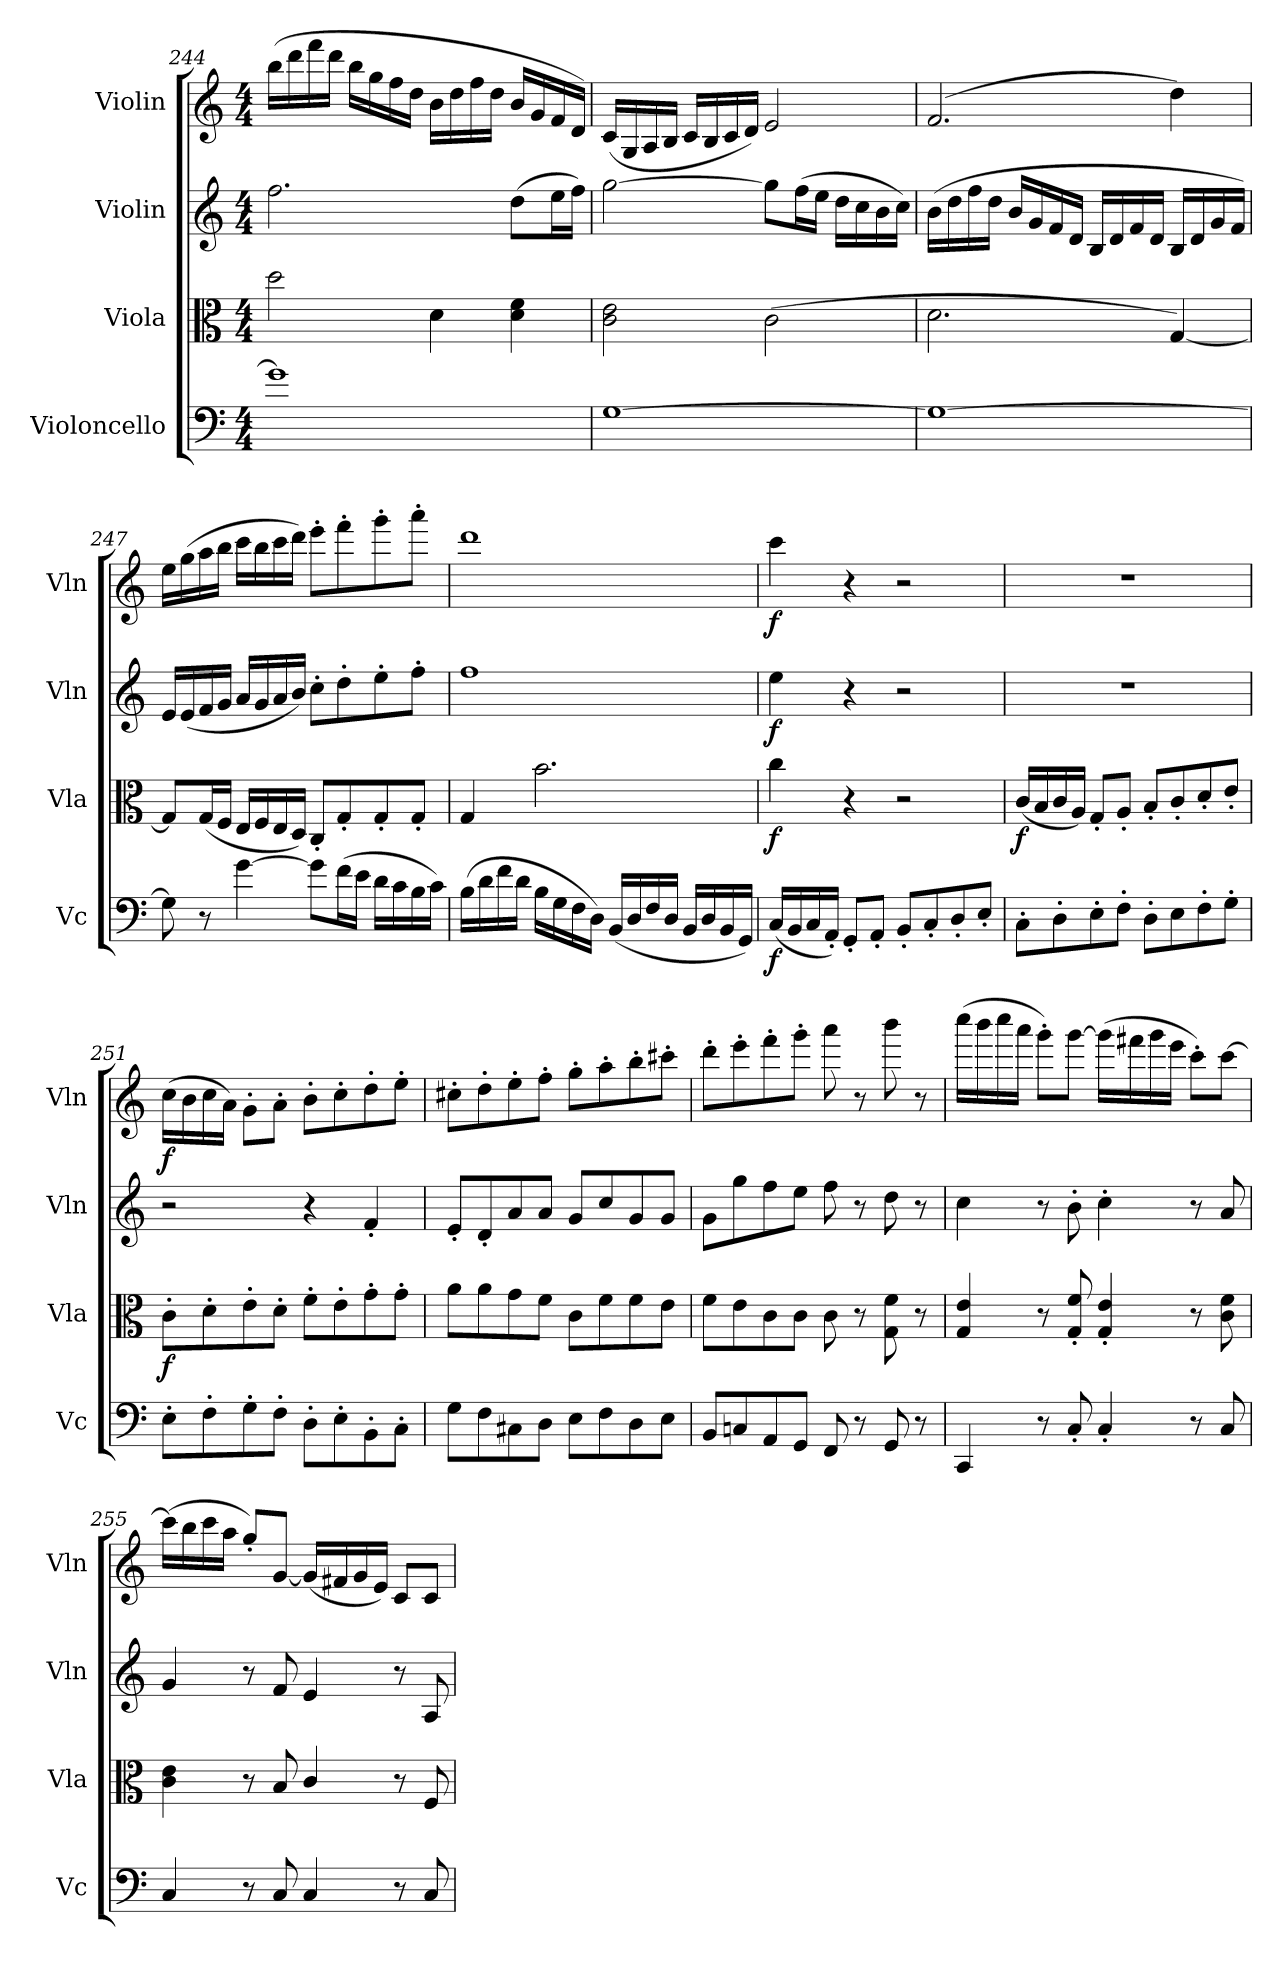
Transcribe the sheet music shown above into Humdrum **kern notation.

**kern	**dynam	**kern	**dynam	**kern	**dynam	**kern	**dynam
*part4	*part4	*part3	*part3	*part2	*part2	*part1	*part1
*staff4	*staff4	*staff3	*staff3	*staff2	*staff2	*staff1	*staff1
*I"Violoncello	*	*I"Viola	*	*I"Violin	*	*I"Violin	*
*I'Vc	*	*I'Vla	*	*I'Vln	*	*I'Vln	*
*clefF4	*	*clefC3	*	*clefG2	*	*clefG2	*
*k[]	*	*k[]	*	*k[]	*	*k[]	*
*C:	*	*C:	*	*C:	*	*C:	*
*M4/4	*	*M4/4	*	*M4/4	*	*M4/4	*
=244	=244	=244	=244	=244	=244	=244	=244
1g]	.	2dd\	.	2.ff\	.	(16bb\LL	.
.	.	.	.	.	.	16ddd\	.
.	.	.	.	.	.	16fff\	.
.	.	.	.	.	.	16ddd\JJ	.
.	.	.	.	.	.	16bb\LL	.
.	.	.	.	.	.	16gg\	.
.	.	.	.	.	.	16ff\	.
.	.	.	.	.	.	16dd\JJ	.
.	.	4d\	.	.	.	16b\LL	.
.	.	.	.	.	.	16dd\	.
.	.	.	.	.	.	16ff\	.
.	.	.	.	.	.	16dd\JJ	.
.	.	4d\ 4f\	.	(8dd\L	.	16b/LL	.
.	.	.	.	.	.	16g/	.
.	.	.	.	16ee\L	.	16f/	.
.	.	.	.	16ff\JJ)	.	16d/JJ)	.
=245	=245	=245	=245	=245	=245	=245	=245
[1G	.	2c\ 2e\	.	[2gg\	.	(16c/LL	.
.	.	.	.	.	.	16G/	.
.	.	.	.	.	.	16A/	.
.	.	.	.	.	.	16B/JJ	.
.	.	.	.	.	.	16c/LL	.
.	.	.	.	.	.	16B/	.
.	.	.	.	.	.	16c/	.
.	.	.	.	.	.	16d/JJ)	.
.	.	(2c\	.	8gg\L]	.	2e/	.
.	.	.	.	(16ff\L	.	.	.
.	.	.	.	16ee\JJ	.	.	.
.	.	.	.	16dd\LL	.	.	.
.	.	.	.	16cc\	.	.	.
.	.	.	.	16b\	.	.	.
.	.	.	.	16cc\JJ)	.	.	.
=246	=246	=246	=246	=246	=246	=246	=246
1G_	.	2.d\	.	(16b\LL	.	(2.f/	.
.	.	.	.	16dd\	.	.	.
.	.	.	.	16ff\	.	.	.
.	.	.	.	16dd\JJ	.	.	.
.	.	.	.	16b/LL	.	.	.
.	.	.	.	16g/	.	.	.
.	.	.	.	16f/	.	.	.
.	.	.	.	16d/JJ	.	.	.
.	.	.	.	16B/LL	.	.	.
.	.	.	.	16d/	.	.	.
.	.	.	.	16f/	.	.	.
.	.	.	.	16d/JJ	.	.	.
.	.	[4G/)	.	16B/LL	.	4dd\)	.
.	.	.	.	16d/	.	.	.
.	.	.	.	16g/	.	.	.
.	.	.	.	16f/JJ)	.	.	.
=247	=247	=247	=247	=247	=247	=247	=247
8G\]	.	8G/L]	.	16e/LL	.	16ee\LL	.
.	.	.	.	(16e/	.	(16gg\	.
8r	.	(16G/L	.	16f/	.	16aa\	.
.	.	16F/JJ	.	16g/JJ	.	16bb\JJ	.
[4g\	.	16E/LL	.	16a/LL	.	16ccc\LL	.
.	.	16F/	.	16g/	.	16bb\	.
.	.	16E/	.	16a/	.	16ccc\	.
.	.	16D/JJ)	.	16b/JJ)	.	16ddd\JJ)	.
8g\L]	.	8C'/L	.	8cc'\L	.	8eee'\L	.
(16f\L	.	8G'/	.	8dd'\	.	8fff'\	.
16e\JJ	.	.	.	.	.	.	.
16d\LL	.	8G'/	.	8ee'\	.	8ggg'\	.
16c\	.	.	.	.	.	.	.
16B\	.	8G'/J	.	8ff'\J	.	8aaa'\J	.
16c\JJ)	.	.	.	.	.	.	.
=248	=248	=248	=248	=248	=248	=248	=248
(16B\LL	.	4G/	.	1ff	.	1ddd	.
16d\	.	.	.	.	.	.	.
16f\	.	.	.	.	.	.	.
16d\JJ	.	.	.	.	.	.	.
16B\LL	.	2.b\	.	.	.	.	.
16G\	.	.	.	.	.	.	.
16F\	.	.	.	.	.	.	.
16D\JJ)	.	.	.	.	.	.	.
(16BB/LL	.	.	.	.	.	.	.
16D/	.	.	.	.	.	.	.
16F/	.	.	.	.	.	.	.
16D/JJ	.	.	.	.	.	.	.
16BB/LL	.	.	.	.	.	.	.
16D/	.	.	.	.	.	.	.
16BB/	.	.	.	.	.	.	.
16GG/JJ)	.	.	.	.	.	.	.
=249	=249	=249	=249	=249	=249	=249	=249
(16C/LL	f	4cc\	f	4ee\	f	4ccc\	f
16BB/	.	.	.	.	.	.	.
16C/	.	.	.	.	.	.	.
16AA'/JJ)	.	.	.	.	.	.	.
8GG'/L	.	4r	.	4r	.	4r	.
8AA'/J	.	.	.	.	.	.	.
8BB'/L	.	2r	.	2r	.	2r	.
8C'/	.	.	.	.	.	.	.
8D'/	.	.	.	.	.	.	.
8E'/J	.	.	.	.	.	.	.
=250	=250	=250	=250	=250	=250	=250	=250
8C'\L	.	(16c/LL	f	1r	.	1r	.
.	.	16B/	.	.	.	.	.
8D'\	.	16c/	.	.	.	.	.
.	.	16A/JJ)	.	.	.	.	.
8E'\	.	8G'/L	.	.	.	.	.
8F'\J	.	8A'/J	.	.	.	.	.
8D'\L	.	8B'/L	.	.	.	.	.
8E\	.	8c'/	.	.	.	.	.
8F'\	.	8d'/	.	.	.	.	.
8G'\J	.	8e'/J	.	.	.	.	.
=251	=251	=251	=251	=251	=251	=251	=251
8E'\L	.	8c'\L	f	2r	.	(16cc\LL	f
.	.	.	.	.	.	16b\	.
8F'\	.	8d'\	.	.	.	16cc\	.
.	.	.	.	.	.	16a\JJ)	.
8G'\	.	8e'\	.	.	.	8g'\L	.
8F'\J	.	8d'\J	.	.	.	8a'\J	.
8D'\L	.	8f'\L	.	4r	.	8b'\L	.
8E'\	.	8e'\	.	.	.	8cc'\	.
8BB'\	.	8g'\	.	4f'/	.	8dd'\	.
8C'\J	.	8g'\J	.	.	.	8ee'\J	.
=252	=252	=252	=252	=252	=252	=252	=252
8G\L	.	8a\L	.	8e'/L	.	8cc#X'\L	.
8F\	.	8a\	.	8d'/	.	8dd'\	.
8C#X\	.	8g\	.	8a/	.	8ee'\	.
8D\J	.	8f\J	.	8a/J	.	8ff'\J	.
8E\L	.	8c\L	.	8g/L	.	8gg'\L	.
8F\	.	8f\	.	8cc/	.	8aa'\	.
8D\	.	8f\	.	8g/	.	8bb'\	.
8E\J	.	8e\J	.	8g/J	.	8ccc#X'\J	.
=253	=253	=253	=253	=253	=253	=253	=253
8BB/L	.	8f\L	.	8g\L	.	8ddd'\L	.
8Cn/	.	8e\	.	8gg\	.	8eee'\	.
8AA/	.	8c\	.	8ff\	.	8fff'\	.
8GG/J	.	8c\J	.	8ee\J	.	8ggg'\J	.
8FF/	.	8c\	.	8ff\	.	8aaa\	.
8r	.	8r	.	8r	.	8r	.
8GG/	.	8G\ 8f\	.	8dd\	.	8bbb\	.
8r	.	8r	.	8r	.	8r	.
=254	=254	=254	=254	=254	=254	=254	=254
4CC/	.	4G/ 4e/	.	4cc\	.	(16cccc\LL	.
.	.	.	.	.	.	16bbb\	.
.	.	.	.	.	.	16cccc\	.
.	.	.	.	.	.	16aaa\JJ	.
8r	.	8r	.	8r	.	8ggg'\L)	.
8C'/	.	8G'/ 8f'/	.	8b'\	.	[8ggg\J	.
4C'/	.	4G'/ 4e'/	.	4cc'\	.	(16ggg\LL]	.
.	.	.	.	.	.	16fff#X\	.
.	.	.	.	.	.	16ggg\	.
.	.	.	.	.	.	16eee\JJ	.
8r	.	8r	.	8r	.	8ccc'\L)	.
8C/	.	8c\ 8f\	.	8a/	.	[8ccc\J	.
=255	=255	=255	=255	=255	=255	=255	=255
4C/	.	4c\ 4e\	.	4g/	.	(16ccc\LL]	.
.	.	.	.	.	.	16bb\	.
.	.	.	.	.	.	16ccc\	.
.	.	.	.	.	.	16aa\JJ	.
8r	.	8r	.	8r	.	8gg'\L)	.
8C/	.	8B/	.	8f/	.	[8g/J	.
4C/	.	4c/	.	4e/	.	(16g/LL]	.
.	.	.	.	.	.	16f#X/	.
.	.	.	.	.	.	16g/	.
.	.	.	.	.	.	16e/JJ)	.
8r	.	8r	.	8r	.	8c/L	.
8C/	.	8F/	.	8A/	.	8c/J	.
=	=	=	=	=	=	=	=
*-	*-	*-	*-	*-	*-	*-	*-
